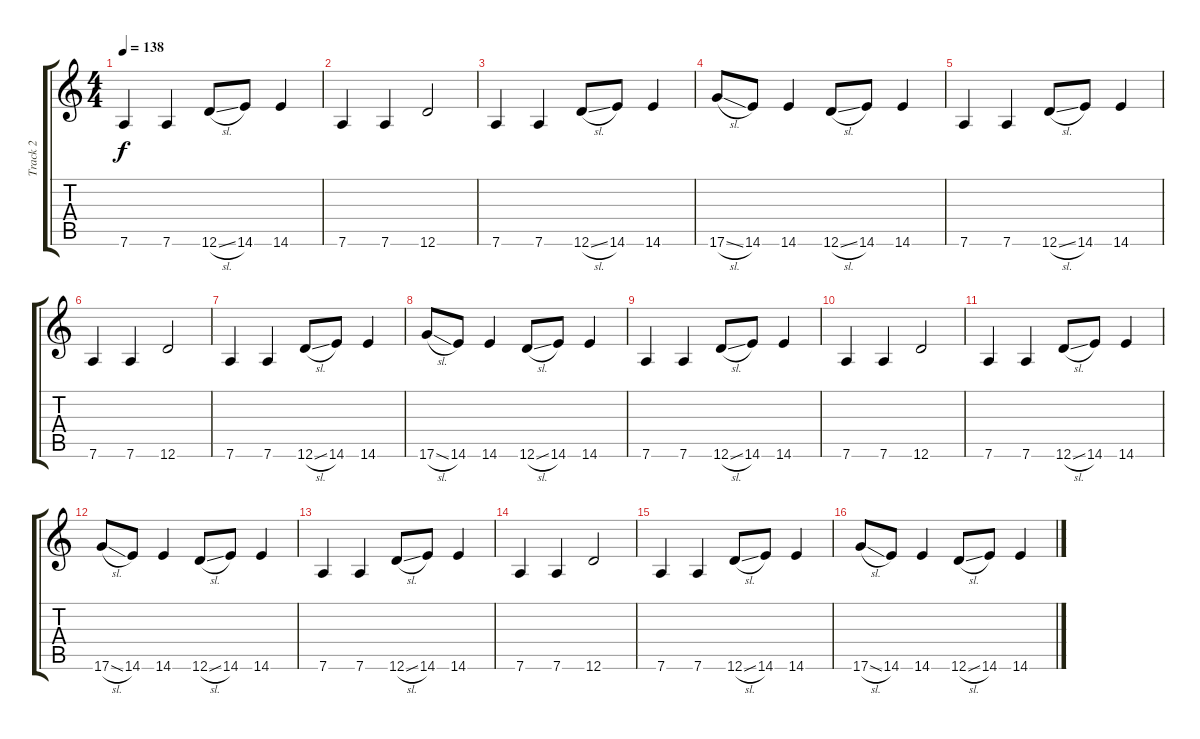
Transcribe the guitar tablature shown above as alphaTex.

\track ("Track 2" "Track 2") {instrument distortionguitar}
\staff {score tabs}
\tuning (E4 B3 G3 D3 A2 D2) {hide}
\ts (4 4)
\tempo 138
\clef g2
\ks c
7.6.4{dy f} 7.6.4 12.6{sl}.8 14.6.8 14.6.4 |
7.6.4 7.6.4 12.6.2 |
7.6.4 7.6.4 12.6{sl}.8 14.6.8 14.6.4 |
17.6{sl}.8 14.6.8 14.6.4 12.6{sl}.8 14.6.8 14.6.4 |
7.6.4 7.6.4 12.6{sl}.8 14.6.8 14.6.4 |
7.6.4 7.6.4 12.6.2 |
7.6.4 7.6.4 12.6{sl}.8 14.6.8 14.6.4 |
17.6{sl}.8 14.6.8 14.6.4 12.6{sl}.8 14.6.8 14.6.4 |
7.6.4 7.6.4 12.6{sl}.8 14.6.8 14.6.4 |
7.6.4 7.6.4 12.6.2 |
7.6.4 7.6.4 12.6{sl}.8 14.6.8 14.6.4 |
17.6{sl}.8 14.6.8 14.6.4 12.6{sl}.8 14.6.8 14.6.4 |
7.6.4 7.6.4 12.6{sl}.8 14.6.8 14.6.4 |
7.6.4 7.6.4 12.6.2 |
7.6.4 7.6.4 12.6{sl}.8 14.6.8 14.6.4 |
17.6{sl}.8 14.6.8 14.6.4 12.6{sl}.8 14.6.8 14.6.4
